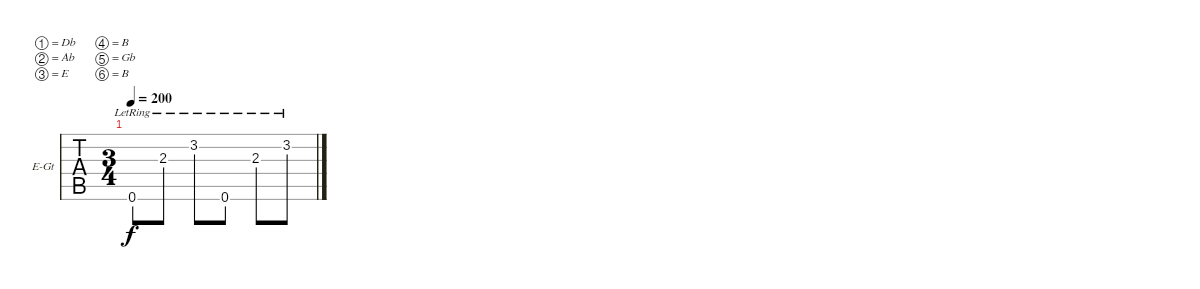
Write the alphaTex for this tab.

\bracketExtendMode groupsimilarinstruments
\firstSystemTrackNameOrientation horizontal
\otherSystemsTrackNameOrientation horizontal
\track ("Electric Guitar" "E-Gt") {instrument electricguitarclean}
\staff {tabs}
\tuning (Db4 Ab3 E3 B2 Gb2 B1)
\ts (3 4)
\tempo 200
\clef g2
\ks c
0.6{lr}.8{dy f} 2.3{lr}.8 3.2{lr}.8 0.6{lr}.8 2.3{lr}.8 3.2{lr}.8
